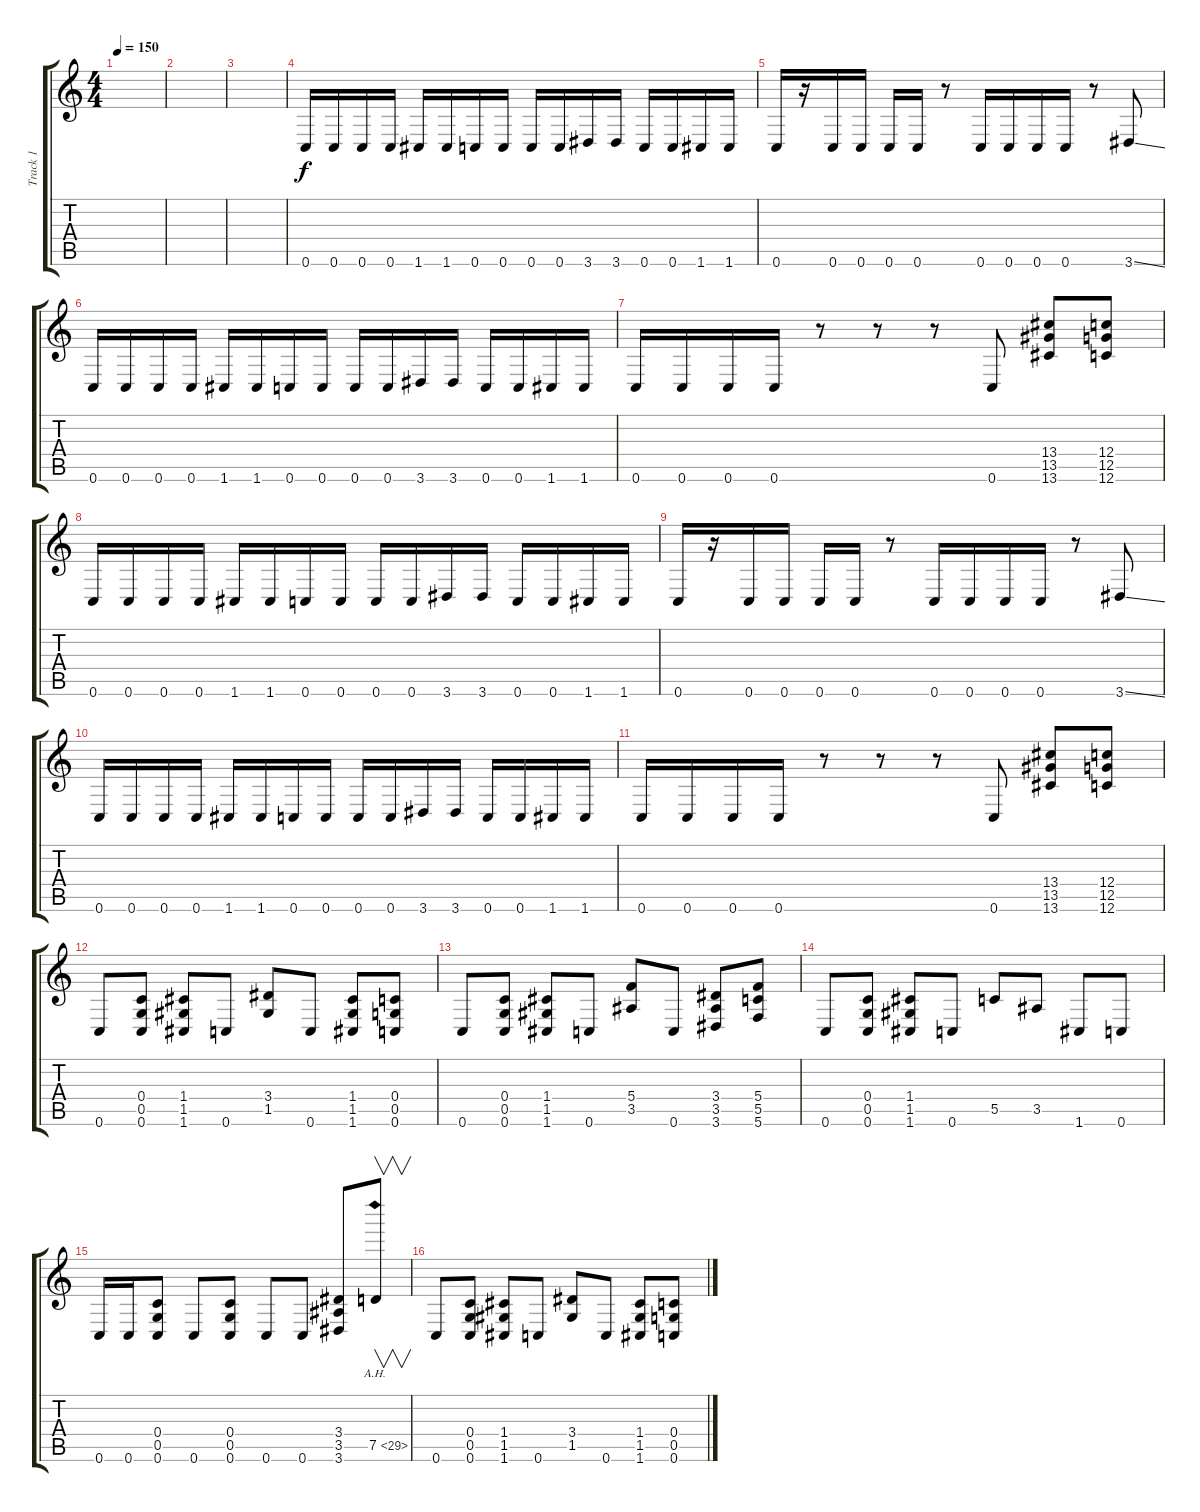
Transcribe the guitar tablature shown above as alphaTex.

\track ("Track 1" "Track 1") {instrument distortionguitar}
\staff {score tabs}
\tuning (D4 A3 F3 C3 G2 C2) {hide}
\ts (4 4)
\tempo 150
\clef g2
\ks c
|
|
|
0.6.16 0.6.16 0.6.16 0.6.16 1.6.16 1.6.16 0.6.16 0.6.16 0.6.16 0.6.16 3.6.16 3.6.16 0.6.16 0.6.16 1.6.16 1.6.16 |
0.6.16 r.16 0.6.16 0.6.16 0.6.16 0.6.16 r.8 0.6.16 0.6.16 0.6.16 0.6.16 r.8 3.6{ss}.8 |
0.6.16 0.6.16 0.6.16 0.6.16 1.6.16 1.6.16 0.6.16 0.6.16 0.6.16 0.6.16 3.6.16 3.6.16 0.6.16 0.6.16 1.6.16 1.6.16 |
0.6.16 0.6.16 0.6.16 0.6.16 r.8 r.8 r.8 0.6.8 (13.4 13.5 13.6).8 (12.4 12.5 12.6).8 |
0.6.16 0.6.16 0.6.16 0.6.16 1.6.16 1.6.16 0.6.16 0.6.16 0.6.16 0.6.16 3.6.16 3.6.16 0.6.16 0.6.16 1.6.16 1.6.16 |
0.6.16 r.16 0.6.16 0.6.16 0.6.16 0.6.16 r.8 0.6.16 0.6.16 0.6.16 0.6.16 r.8 3.6{ss}.8 |
0.6.16 0.6.16 0.6.16 0.6.16 1.6.16 1.6.16 0.6.16 0.6.16 0.6.16 0.6.16 3.6.16 3.6.16 0.6.16 0.6.16 1.6.16 1.6.16 |
0.6.16 0.6.16 0.6.16 0.6.16 r.8 r.8 r.8 0.6.8 (13.4 13.5 13.6).8 (12.4 12.5 12.6).8 |
0.6.8 (0.4 0.5 0.6).8 (1.4 1.5 1.6).8 0.6.8 (3.4 1.5).8 0.6.8 (1.4 1.5 1.6).8 (0.4 0.5 0.6).8 |
0.6.8 (0.4 0.5 0.6).8 (1.4 1.5 1.6).8 0.6.8 (5.4 3.5).8 0.6.8 (3.4 3.5 3.6).8 (5.4 5.5 5.6).8 |
0.6.8 (0.4 0.5 0.6).8 (1.4 1.5 1.6).8 0.6.8 5.5.8 3.5.8 1.6.8 0.6.8 |
0.6.16 0.6.16 (0.4 0.5 0.6).8 0.6.8 (0.4 0.5 0.6).8 0.6.8 0.6.8 (3.4 3.5 3.6).8 7.5{ah 22}.8{v} |
0.6.8 (0.4 0.5 0.6).8 (1.4 1.5 1.6).8 0.6.8 (3.4 1.5).8 0.6.8 (1.4 1.5 1.6).8 (0.4 0.5 0.6).8
